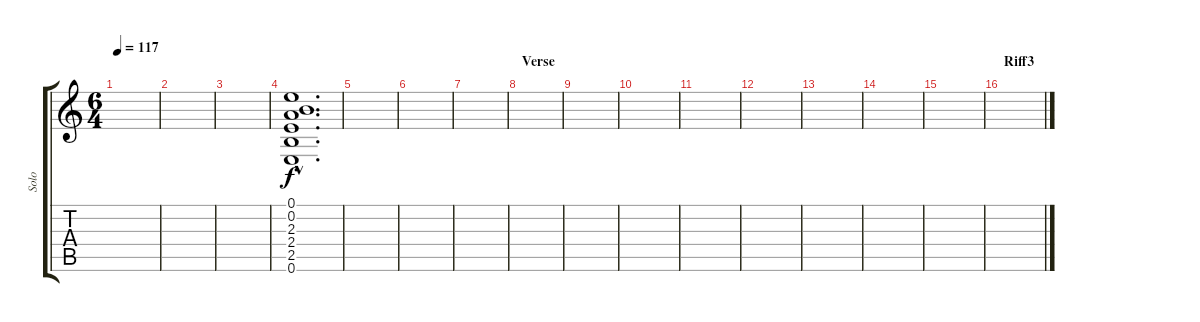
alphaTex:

\track ("Solo" "Solo") {instrument distortionguitar}
\staff {score tabs}
\tuning (E4 B3 G3 D3 A2 E2) {hide}
\ts (6 4)
\tempo 117
\clef g2
\ks c
|
|
|
(0.1{hac} 0.2{hac} 2.3{hac} 2.4{hac} 2.5{hac} 0.6{hac}).1{d instrument gunshot} |
|
|
|
\section ("" "Verse")
|
|
|
|
|
|
|
|
\section ("" "Riff3")
